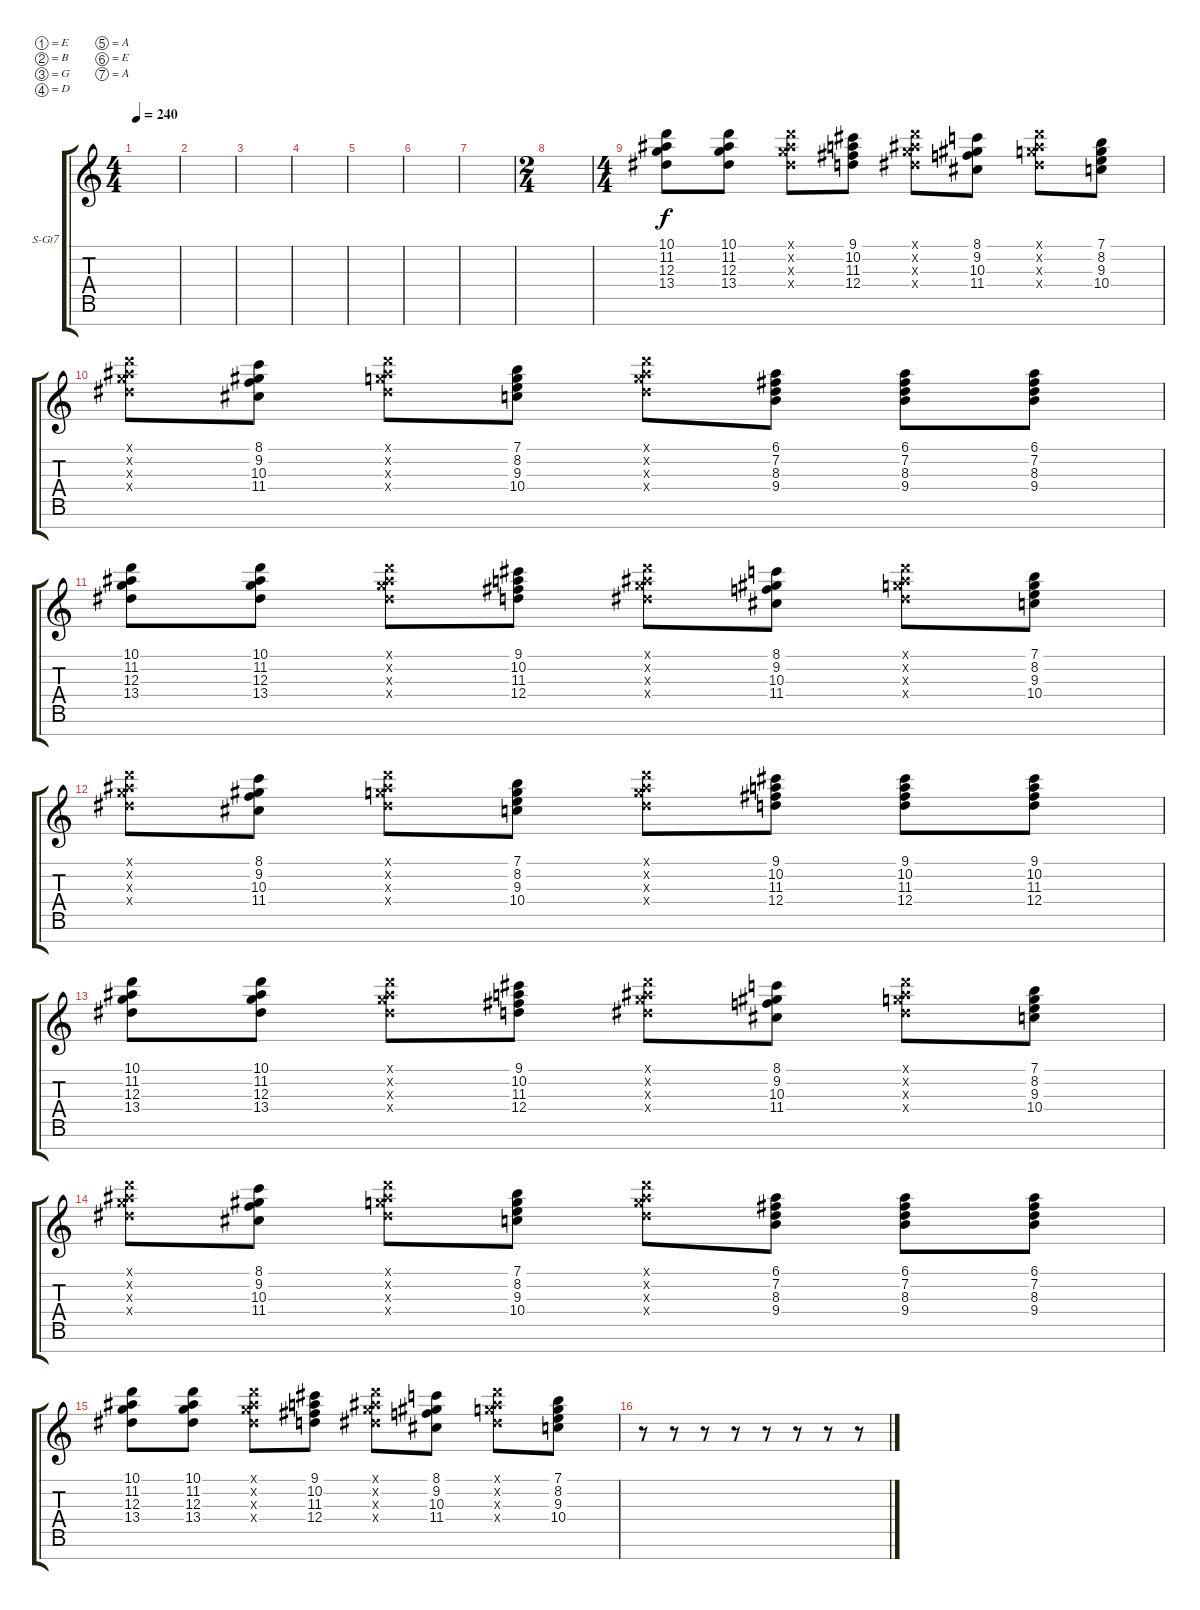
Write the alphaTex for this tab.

\defaultSystemsLayout 4
\bracketExtendMode groupsimilarinstruments
\firstSystemTrackNameOrientation horizontal
\otherSystemsTrackNameOrientation horizontal
\track ("Steel Guitar" "S-Gt7") {instrument acousticguitarsteel}
\staff {score tabs}
\tuning (E4 B3 G3 D3 A2 E2 A1)
\ts (4 4)
\tempo 240
\clef g2
\ks c
|
|
|
|
|
|
|
\ts (2 4)
|
\ts (4 4)
(13.4 12.3 11.2 10.1).8 (13.4 12.3 11.2 10.1).8 (13.4{x} 12.3{x} 11.2{x} 10.1{x}).8 (12.4 11.3 10.2 9.1).8 (13.4{x} 12.3{x} 11.2{x} 10.1{x}).8 (11.4 10.3 9.2 8.1).8 (13.4{x} 12.3{x} 11.2{x} 10.1{x}).8 (10.4 9.3 8.2 7.1).8 |
(13.4{x} 12.3{x} 11.2{x} 10.1{x}).8 (11.4 10.3 9.2 8.1).8 (13.4{x} 12.3{x} 11.2{x} 10.1{x}).8 (10.4 9.3 8.2 7.1).8 (13.4{x} 12.3{x} 11.2{x} 10.1{x}).8 (9.4 8.3 7.2 6.1).8 (9.4 8.3 7.2 6.1).8 (9.4 8.3 7.2 6.1).8 |
(13.4 12.3 11.2 10.1).8 (13.4 12.3 11.2 10.1).8 (13.4{x} 12.3{x} 11.2{x} 10.1{x}).8 (12.4 11.3 10.2 9.1).8 (13.4{x} 12.3{x} 11.2{x} 10.1{x}).8 (11.4 10.3 9.2 8.1).8 (13.4{x} 12.3{x} 11.2{x} 10.1{x}).8 (10.4 9.3 8.2 7.1).8 |
(13.4{x} 12.3{x} 11.2{x} 10.1{x}).8 (11.4 10.3 9.2 8.1).8 (13.4{x} 12.3{x} 11.2{x} 10.1{x}).8 (10.4 9.3 8.2 7.1).8 (13.4{x} 12.3{x} 11.2{x} 10.1{x}).8 (12.4 11.3 10.2 9.1).8 (12.4 11.3 10.2 9.1).8 (12.4 11.3 10.2 9.1).8 |
(13.4 12.3 11.2 10.1).8 (13.4 12.3 11.2 10.1).8 (13.4{x} 12.3{x} 11.2{x} 10.1{x}).8 (12.4 11.3 10.2 9.1).8 (13.4{x} 12.3{x} 11.2{x} 10.1{x}).8 (11.4 10.3 9.2 8.1).8 (13.4{x} 12.3{x} 11.2{x} 10.1{x}).8 (10.4 9.3 8.2 7.1).8 |
(13.4{x} 12.3{x} 11.2{x} 10.1{x}).8 (11.4 10.3 9.2 8.1).8 (13.4{x} 12.3{x} 11.2{x} 10.1{x}).8 (10.4 9.3 8.2 7.1).8 (13.4{x} 12.3{x} 11.2{x} 10.1{x}).8 (9.4 8.3 7.2 6.1).8 (9.4 8.3 7.2 6.1).8 (9.4 8.3 7.2 6.1).8 |
(13.4 12.3 11.2 10.1).8 (13.4 12.3 11.2 10.1).8 (13.4{x} 12.3{x} 11.2{x} 10.1{x}).8 (12.4 11.3 10.2 9.1).8 (13.4{x} 12.3{x} 11.2{x} 10.1{x}).8 (11.4 10.3 9.2 8.1).8 (13.4{x} 12.3{x} 11.2{x} 10.1{x}).8 (10.4 9.3 8.2 7.1).8 |
r.8 r.8 r.8 r.8 r.8 r.8 r.8 r.8
